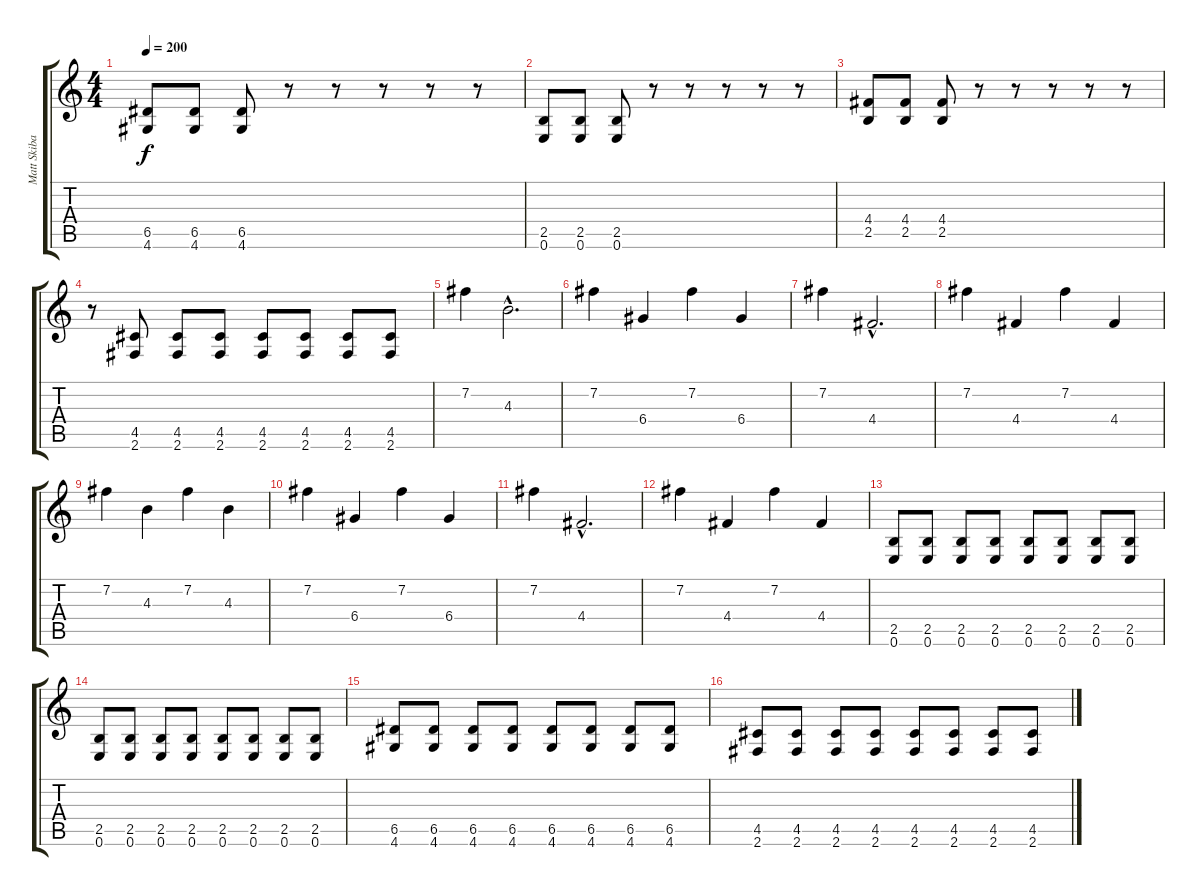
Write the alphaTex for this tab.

\track ("Matt Skiba" "Matt Skiba") {instrument distortionguitar}
\staff {score tabs}
\tuning (E4 B3 G3 D3 A2 E2) {hide}
\ts (4 4)
\tempo 200
\clef g2
\ks c
(6.5 4.6).8{dy f} (6.5 4.6).8 (6.5 4.6).8 r.8 r.8 r.8 r.8 r.8 |
(2.5 0.6).8 (2.5 0.6).8 (2.5 0.6).8 r.8 r.8 r.8 r.8 r.8 |
(4.4 2.5).8 (4.4 2.5).8 (4.4 2.5).8 r.8 r.8 r.8 r.8 r.8 |
r.8 (4.5 2.6).8 (4.5 2.6).8 (4.5 2.6).8 (4.5 2.6).8 (4.5 2.6).8 (4.5 2.6).8 (4.5 2.6).8 |
7.2.4 4.3{hac}.2{d} |
7.2.4 6.4.4 7.2.4 6.4.4 |
7.2.4 4.4{hac}.2{d} |
7.2.4 4.4.4 7.2.4 4.4.4 |
7.2.4 4.3.4 7.2.4 4.3.4 |
7.2.4 6.4.4 7.2.4 6.4.4 |
7.2.4 4.4{hac}.2{d} |
7.2.4 4.4.4 7.2.4 4.4.4 |
(2.5 0.6).8 (2.5 0.6).8 (2.5 0.6).8 (2.5 0.6).8 (2.5 0.6).8 (2.5 0.6).8 (2.5 0.6).8 (2.5 0.6).8 |
(2.5 0.6).8 (2.5 0.6).8 (2.5 0.6).8 (2.5 0.6).8 (2.5 0.6).8 (2.5 0.6).8 (2.5 0.6).8 (2.5 0.6).8 |
(6.5 4.6).8 (6.5 4.6).8 (6.5 4.6).8 (6.5 4.6).8 (6.5 4.6).8 (6.5 4.6).8 (6.5 4.6).8 (6.5 4.6).8 |
(4.5 2.6).8 (4.5 2.6).8 (4.5 2.6).8 (4.5 2.6).8 (4.5 2.6).8 (4.5 2.6).8 (4.5 2.6).8 (4.5 2.6).8
